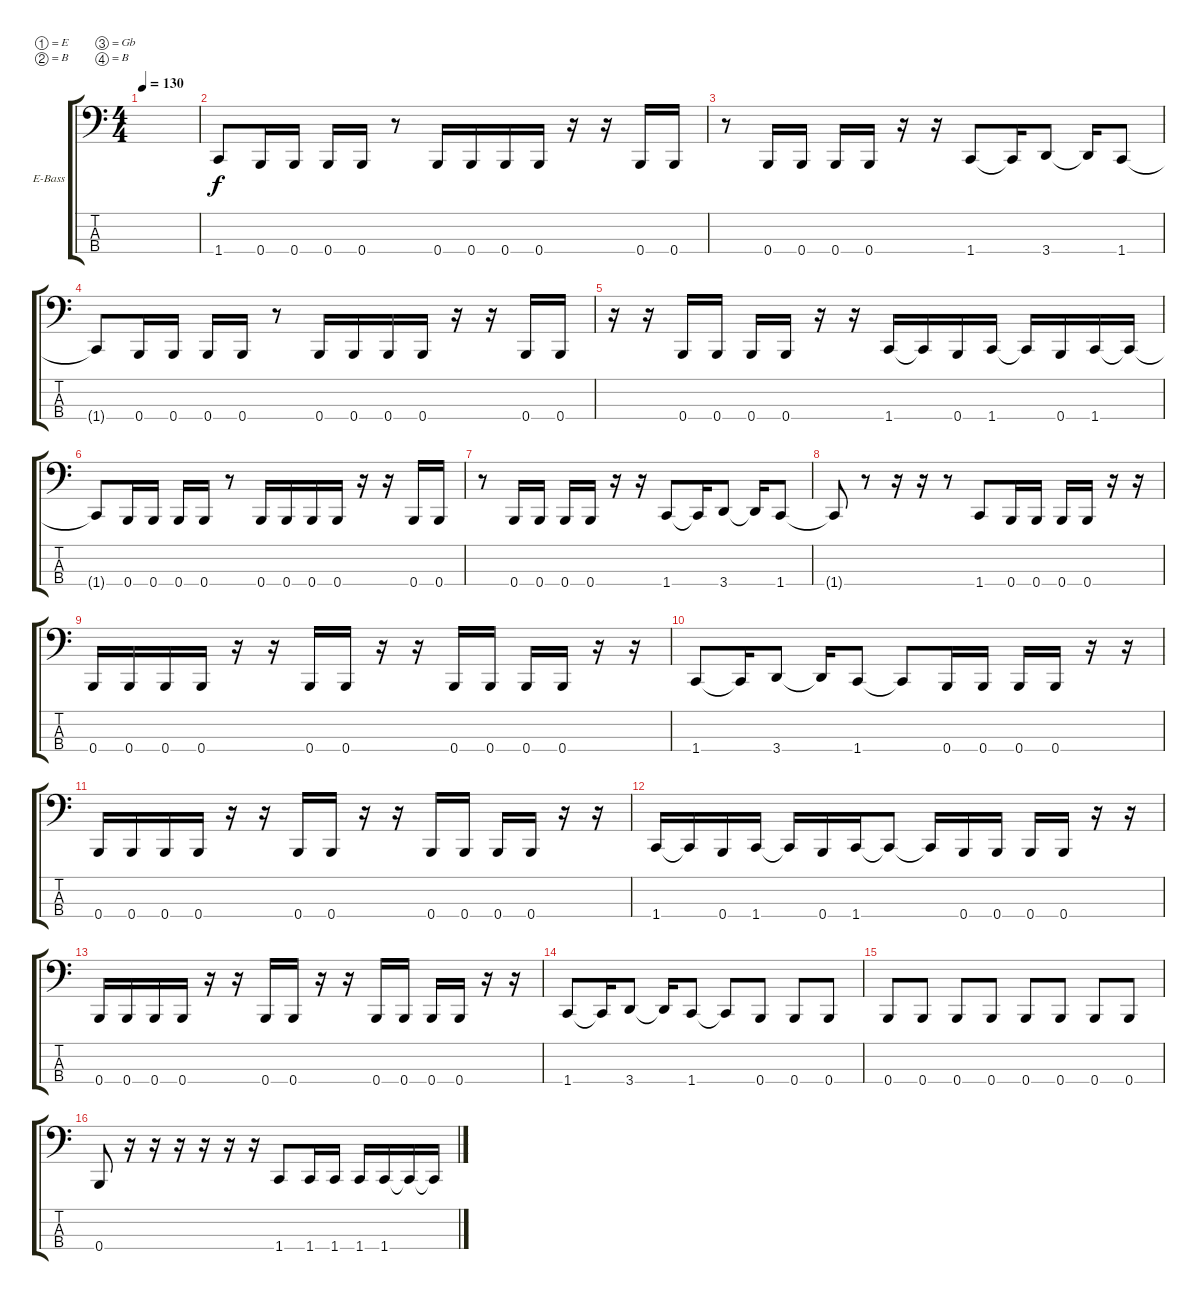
\defaultSystemsLayout 4
\bracketExtendMode groupsimilarinstruments
\firstSystemTrackNameOrientation horizontal
\otherSystemsTrackNameOrientation horizontal
\track ("Electric Bass" "E-Bass") {instrument electricbassfinger}
\staff {score tabs}
\tuning (E2 B1 Gb1 B0)
\ts (4 4)
\tempo 130
\clef f4
\scale
0.123372
\ks c
|
\scale
0.500142 1.4.8 0.4.16 0.4.16 0.4.16 0.4.16 r.8 0.4.16 0.4.16 0.4.16 0.4.16 r.16 r.16 0.4.16 0.4.16 |
\scale
0.374776 r.8 0.4.16 0.4.16 0.4.16 0.4.16 r.16 r.16 1.4.8 1.4{t}.16 3.4.8 3.4{t}.16 1.4.8 |
\scale
0.333333 1.4{t}.8 0.4.16 0.4.16 0.4.16 0.4.16 r.8 0.4.16 0.4.16 0.4.16 0.4.16 r.16 r.16 0.4.16 0.4.16 |
\scale
0.333333 r.16 r.16 0.4.16 0.4.16 0.4.16 0.4.16 r.16 r.16 1.4.16 1.4{t}.16 0.4.16 1.4.16 1.4{t}.16 0.4.16 1.4.16 1.4{t}.16 |
\scale
0.333333 1.4{t}.8 0.4.16{dy f} 0.4.16 0.4.16 0.4.16 r.8 0.4.16 0.4.16 0.4.16 0.4.16 r.16 r.16 0.4.16 0.4.16 |
\scale
0.333333 r.8 0.4.16 0.4.16 0.4.16 0.4.16 r.16 r.16 1.4.8 1.4{t}.16 3.4.8 3.4{t}.16 1.4.8 |
\scale
0.333333 1.4{t}.8 r.8 r.16 r.16 r.8 1.4.8 0.4.16 0.4.16 0.4.16 0.4.16 r.16 r.16 |
\scale
0.333333 0.4.16 0.4.16 0.4.16 0.4.16 r.16 r.16 0.4.16 0.4.16 r.16 r.16 0.4.16 0.4.16 0.4.16 0.4.16 r.16 r.16 |
\scale
0.333333 1.4.8 1.4{t}.16 3.4.8 3.4{t}.16 1.4.8 1.4{t}.8 0.4.16 0.4.16 0.4.16 0.4.16 r.16 r.16 |
\scale
0.333333 0.4.16 0.4.16 0.4.16 0.4.16 r.16 r.16 0.4.16 0.4.16 r.16 r.16 0.4.16 0.4.16 0.4.16 0.4.16 r.16 r.16 |
\scale
0.333333 1.4.16 1.4{t}.16 0.4.16 1.4.16 1.4{t}.16 0.4.16 1.4.16 1.4{t}.8 1.4{t}.16 0.4.16 0.4.16 0.4.16 0.4.16 r.16 r.16 |
\scale
0.333333 0.4.16 0.4.16 0.4.16 0.4.16 r.16 r.16 0.4.16 0.4.16 r.16 r.16 0.4.16 0.4.16 0.4.16 0.4.16 r.16 r.16 |
\scale
0.333333 1.4.8 1.4{t}.16 3.4.8 3.4{t}.16 1.4.8 1.4{t}.8 0.4.8 0.4.8 0.4.8 |
\scale
0.333333 0.4.8 0.4.8 0.4.8 0.4.8 0.4.8 0.4.8 0.4.8 0.4.8 |
0.4.8 r.16 r.16 r.16 r.16 r.16 r.16 1.4.8 1.4.16 1.4.16 1.4.16 1.4.16 1.4{t}.16 1.4{t}.16
